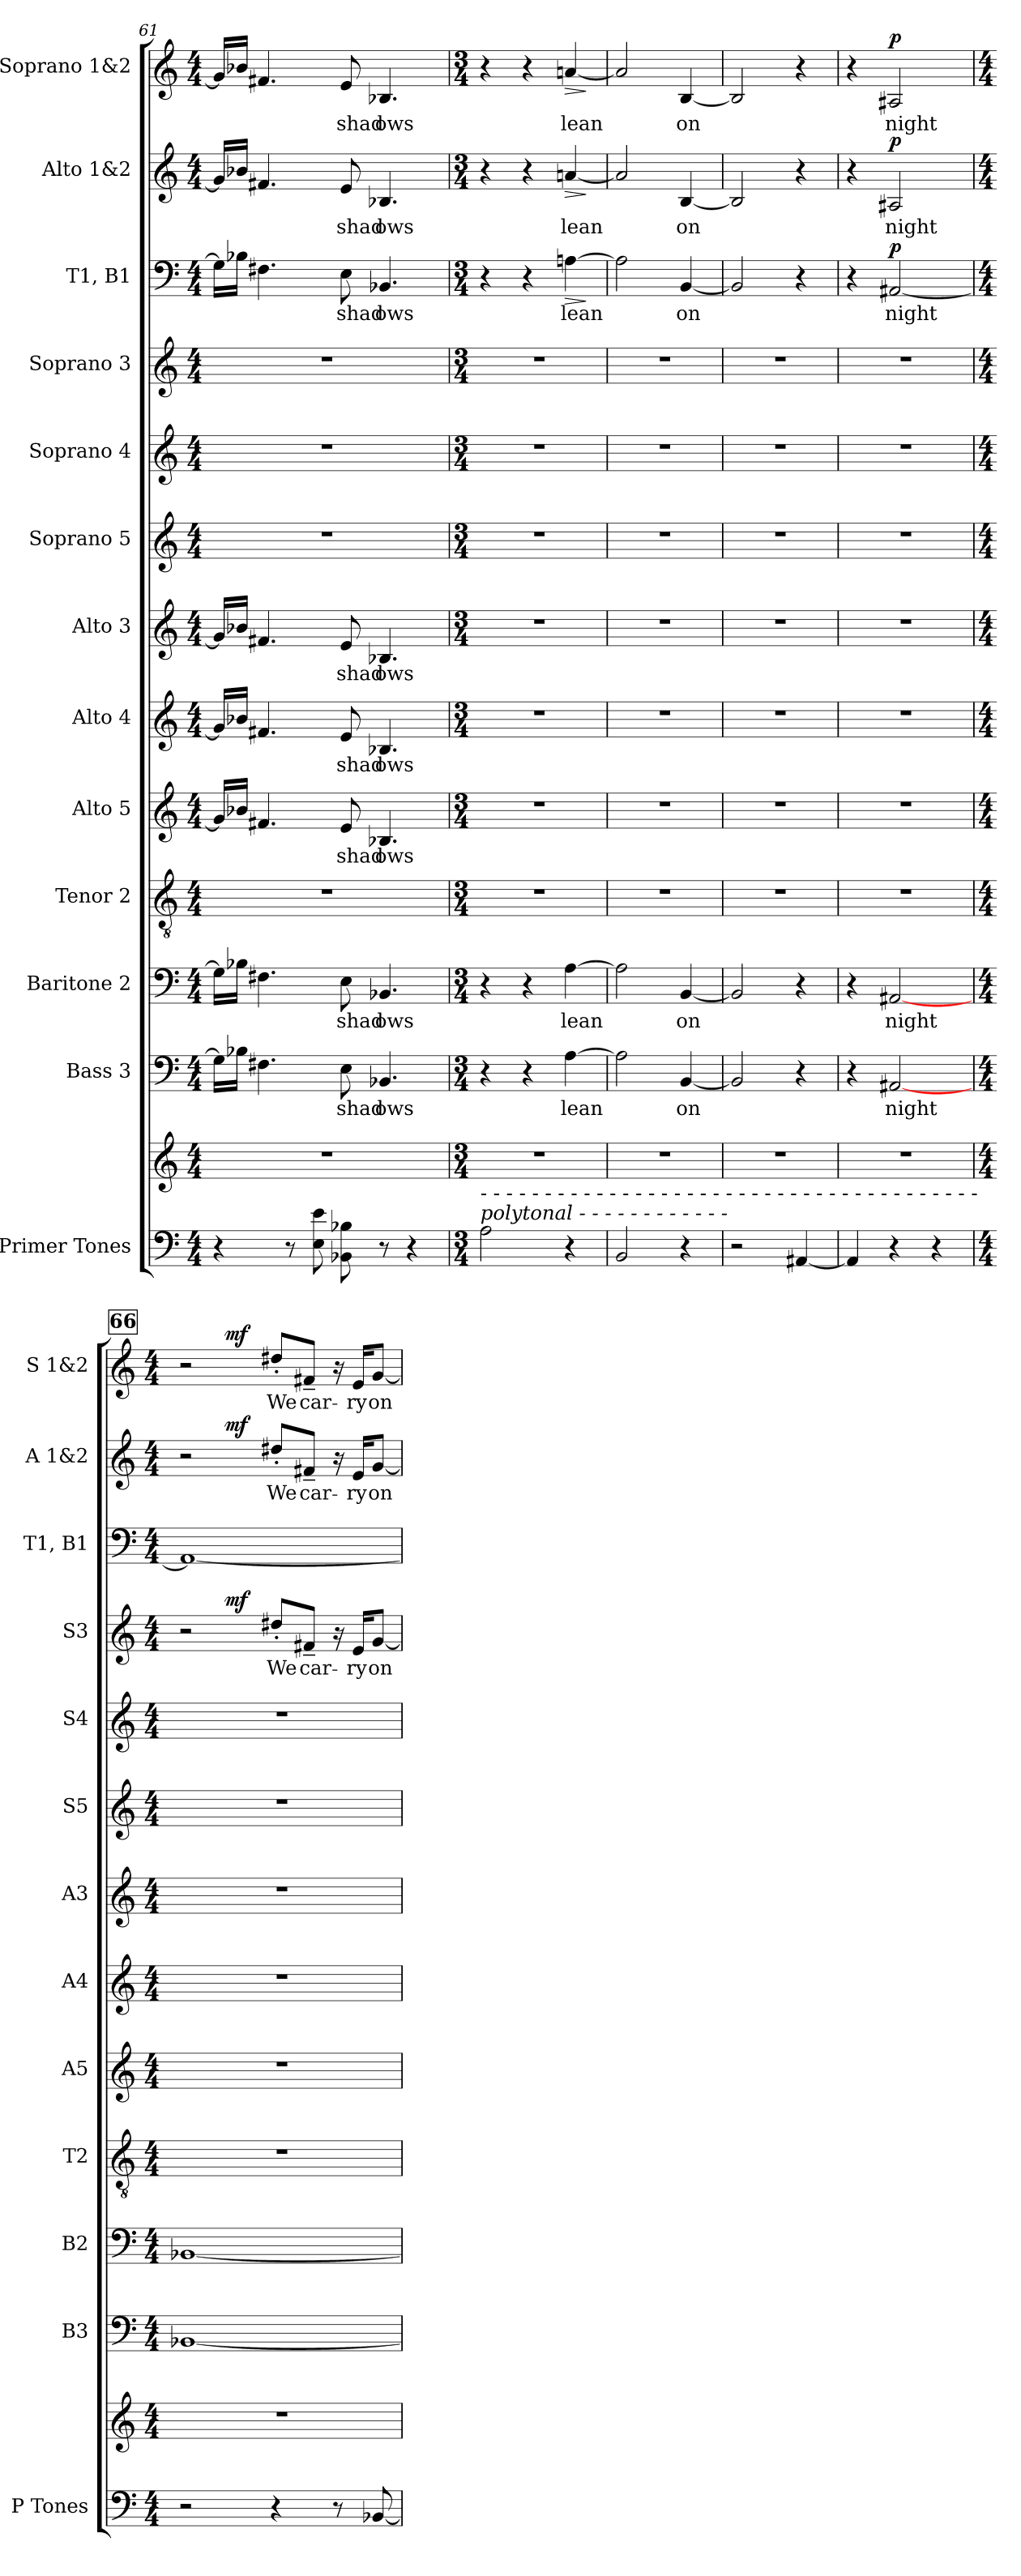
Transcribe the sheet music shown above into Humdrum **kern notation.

**kern	**kern	**kern	**text	**kern	**text	**kern	**kern	**text	**kern	**text	**kern	**text	**kern	**kern	**kern	**text	**dynam	**kern	**text	**dynam	**kern	**text	**dynam	**kern	**text	**dynam
*part13	*part13	*part12	*part12	*part11	*part11	*part10	*part9	*part9	*part8	*part8	*part7	*part7	*part6	*part5	*part4	*part4	*part4	*part3	*part3	*part3	*part2	*part2	*part2	*part1	*part1	*part1
*staff14	*staff13	*staff12	*staff12	*staff11	*staff11	*staff10	*staff9	*staff9	*staff8	*staff8	*staff7	*staff7	*staff6	*staff5	*staff4	*staff4	*staff4	*staff3	*staff3	*staff3	*staff2	*staff2	*staff2	*staff1	*staff1	*staff1
*I"Primer Tones	*	*I"Bass 3	*	*I"Baritone 2	*	*I"Tenor 2	*I"Alto 5	*	*I"Alto 4	*	*I"Alto 3	*	*I"Soprano 5	*I"Soprano 4	*I"Soprano 3	*	*	*I"T1, B1	*	*	*I"Alto 1&2	*	*	*I"Soprano 1&2	*	*
*I'P Tones	*	*I'B3	*	*I'B2	*	*I'T2	*I'A5	*	*I'A4	*	*I'A3	*	*I'S5	*I'S4	*I'S3	*	*	*I'T1, B1	*	*	*I'A 1&2	*	*	*I'S 1&2	*	*
*clefF4	*clefG2	*clefF4	*	*clefF4	*	*clefGv2	*clefG2	*	*clefG2	*	*clefG2	*	*clefG2	*clefG2	*clefG2	*	*	*clefF4	*	*	*clefG2	*	*	*clefG2	*	*
*k[]	*k[]	*k[]	*	*k[]	*	*k[]	*k[]	*	*k[]	*	*k[]	*	*k[]	*k[]	*k[]	*	*	*k[]	*	*	*k[]	*	*	*k[]	*	*
*M4/4	*M4/4	*M4/4	*	*M4/4	*	*M4/4	*M4/4	*	*M4/4	*	*M4/4	*	*M4/4	*M4/4	*M4/4	*	*	*M4/4	*	*	*M4/4	*	*	*M4/4	*	*
=61	=61	=61	=61	=61	=61	=61	=61	=61	=61	=61	=61	=61	=61	=61	=61	=61	=61	=61	=61	=61	=61	=61	=61	=61	=61	=61
4r	1r	16G\LL]	.	16G\LL]	.	1r	16g/LL]	.	16g/LL]	.	16g/LL]	.	1r	1r	1r	.	.	16G\LL]	.	.	16g/LL]	.	.	16g/LL]	.	.
.	.	16B-X\JJ	.	16B-X\JJ	.	.	16b-X/JJ	.	16b-X/JJ	.	16b-X/JJ	.	.	.	.	.	.	16B-X\JJ	.	.	16b-X/JJ	.	.	16b-X/JJ	.	.
.	.	4.F#X\	.	4.F#X\	.	.	4.f#X/	.	4.f#X/	.	4.f#X/	.	.	.	.	.	.	4.F#X\	.	.	4.f#X/	.	.	4.f#X/	.	.
8r	.	.	.	.	.	.	.	.	.	.	.	.	.	.	.	.	.	.	.	.	.	.	.	.	.	.
8E\ 8e\	.	.	.	.	.	.	.	.	.	.	.	.	.	.	.	.	.	.	.	.	.	.	.	.	.	.
!	!	!	!LO:LY:b	!	!LO:LY:b	!	!	!LO:LY:b	!	!LO:LY:b	!	!LO:LY:b	!	!	!	!	!	!	!LO:LY:b	!	!	!LO:LY:b	!	!	!LO:LY:b	!
8BB-X\ 8B-X\	.	8E\	shad	8E\	shad	.	8e/	shad	8e/	shad	8e/	shad	.	.	.	.	.	8E\	shad	.	8e/	shad	.	8e/	shad	.
!	!	!	!LO:LY:b	!	!LO:LY:b	!	!	!LO:LY:b	!	!LO:LY:b	!	!LO:LY:b	!	!	!	!	!	!	!LO:LY:b	!	!	!LO:LY:b	!	!	!LO:LY:b	!
8r	.	4.BB-X/	ows	4.BB-X/	ows	.	4.B-X/	ows	4.B-X/	ows	4.B-X/	ows	.	.	.	.	.	4.BB-X/	ows	.	4.B-X/	ows	.	4.B-X/	ows	.
4r	.	.	.	.	.	.	.	.	.	.	.	.	.	.	.	.	.	.	.	.	.	.	.	.	.	.
!!LO:PB:g=z
=62	=62	=62	=62	=62	=62	=62	=62	=62	=62	=62	=62	=62	=62	=62	=62	=62	=62	=62	=62	=62	=62	=62	=62	=62	=62	=62
*M3/4	*M3/4	*M3/4	*	*M3/4	*	*M3/4	*M3/4	*	*M3/4	*	*M3/4	*	*M3/4	*M3/4	*M3/4	*	*	*M3/4	*	*	*M3/4	*	*	*M3/4	*	*
!LO:TX:a:i:t=polytonal - - - - - - - - - - - -	!	!	!	!	!	!	!	!	!	!	!	!	!	!	!	!	!	!	!	!	!	!	!	!	!	!
!LO:TX:a:t=- - - - - - - - - - - - - - - - - - - - - - - - - - - - - - - - - - - - - - -	!	!	!	!	!	!	!	!	!	!	!	!	!	!	!	!	!	!	!	!	!	!	!	!	!	!
2A\	2.r	4r	.	4r	.	2.r	2.r	.	2.r	.	2.r	.	2.r	2.r	2.r	.	.	4r	.	.	4r	.	.	4r	.	.
.	.	4r	.	4r	.	.	.	.	.	.	.	.	.	.	.	.	.	4r	.	.	4r	.	.	4r	.	.
!	!	!	!LO:LY:b	!	!LO:LY:b	!	!	!	!	!	!	!	!	!	!	!	!	!	!LO:LY:b	!LO:HP:b	!	!LO:LY:b	!LO:HP:b	!	!LO:LY:b	!LO:HP:b
4r	.	[4A\	lean	[4A\	lean	.	.	.	.	.	.	.	.	.	.	.	.	[4Ani\	lean	>	[4ani/	lean	>	[4ani/	lean	>
.	.	.	.	.	.	.	.	.	.	.	.	.	.	.	.	.	.	.	.	]	.	.	]	.	.	]
=63	=63	=63	=63	=63	=63	=63	=63	=63	=63	=63	=63	=63	=63	=63	=63	=63	=63	=63	=63	=63	=63	=63	=63	=63	=63	=63
2BB/	2.r	2A\]	.	2A\]	.	2.r	2.r	.	2.r	.	2.r	.	2.r	2.r	2.r	.	.	2A\]	.	.	2a/]	.	.	2a/]	.	.
!	!	!	!LO:LY:b	!	!LO:LY:b	!	!	!	!	!	!	!	!	!	!	!	!	!	!LO:LY:b	!	!	!LO:LY:b	!	!	!LO:LY:b	!
4r	.	[4BB/	on	[4BB/	on	.	.	.	.	.	.	.	.	.	.	.	.	[4BB/	on	.	[4B/	on	.	[4B/	on	.
=64	=64	=64	=64	=64	=64	=64	=64	=64	=64	=64	=64	=64	=64	=64	=64	=64	=64	=64	=64	=64	=64	=64	=64	=64	=64	=64
2r	2.r	2BB/]	.	2BB/]	.	2.r	2.r	.	2.r	.	2.r	.	2.r	2.r	2.r	.	.	2BB/]	.	.	2B/]	.	.	2B/]	.	.
[4AA#X/	.	4r	.	4r	.	.	.	.	.	.	.	.	.	.	.	.	.	4r	.	.	4r	.	.	4r	.	.
=65	=65	=65	=65	=65	=65	=65	=65	=65	=65	=65	=65	=65	=65	=65	=65	=65	=65	=65	=65	=65	=65	=65	=65	=65	=65	=65
4AA#/]	2.r	4r	.	4r	.	2.r	2.r	.	2.r	.	2.r	.	2.r	2.r	2.r	.	.	4r	.	.	4r	.	.	4r	.	.
!	!	!	!LO:LY:b	!	!LO:LY:b	!	!	!	!	!	!	!	!	!	!	!	!	!	!LO:LY:b	!LO:DY:a	!	!LO:LY:b	!LO:DY:a	!	!LO:LY:b	!LO:DY:a
4r	.	[2AA#X/	night	[2AA#X/	night	.	.	.	.	.	.	.	.	.	.	.	.	[2AA#X/	night	p	2A#X/	night	p	2A#X/	night	p
4r	.	.	.	.	.	.	.	.	.	.	.	.	.	.	.	.	.	.	.	.	.	.	.	.	.	.
!!LO:REH:place=s1:a:B:fs=14:t=66
=66	=66	=66	=66	=66	=66	=66	=66	=66	=66	=66	=66	=66	=66	=66	=66	=66	=66	=66	=66	=66	=66	=66	=66	=66	=66	=66
*M4/4	*M4/4	*M4/4	*	*M4/4	*	*M4/4	*M4/4	*	*M4/4	*	*M4/4	*	*M4/4	*M4/4	*M4/4	*	*	*M4/4	*	*	*M4/4	*	*	*M4/4	*	*
*	*	*	*	*	*	*	*	*	*	*	*	*	*	*	*^	*	*	*	*	*	*^	*	*	*^	*	*
2r	1r	[1BB-X	.	[1BB-X	.	1r	1r	.	1r	.	1r	.	1r	1r	2r	4ryy	.	.	1AA#_	.	.	2r	4ryy	.	.	2r	4ryy	.	.
!	!	!	!	!	!	!	!	!	!	!	!	!	!	!	!	!	!	!LO:DY:a	!	!	!	!	!	!	!LO:DY:a	!	!	!	!LO:DY:a
.	.	.	.	.	.	.	.	.	.	.	.	.	.	.	.	2.ryy	.	mf	.	.	.	.	2.ryy	.	mf	.	2.ryy	.	mf
!	!	!	!	!	!	!	!	!	!	!	!	!	!	!	!	!	!LO:LY:b	!	!	!	!	!	!	!LO:LY:b	!	!	!	!LO:LY:b	!
4r	.	.	.	.	.	.	.	.	.	.	.	.	.	.	8dd#X'</L	.	We	.	.	.	.	8dd#X'</L	.	We	.	8dd#X'</L	.	We	.
!	!	!	!	!	!	!	!	!	!	!	!	!	!	!	!	!	!LO:LY:b	!	!	!	!	!	!	!LO:LY:b	!	!	!	!LO:LY:b	!
.	.	.	.	.	.	.	.	.	.	.	.	.	.	.	8f#X~</J	.	car-	.	.	.	.	8f#X~</J	.	car-	.	8f#X~</J	.	car-	.
8r	.	.	.	.	.	.	.	.	.	.	.	.	.	.	16r	.	.	.	.	.	.	16r	.	.	.	16r	.	.	.
!	!	!	!	!	!	!	!	!	!	!	!	!	!	!	!	!	!LO:LY:b	!	!	!	!	!	!	!LO:LY:b	!	!	!	!LO:LY:b	!
.	.	.	.	.	.	.	.	.	.	.	.	.	.	.	16e/KL	.	-ry	.	.	.	.	16e/KL	.	-ry	.	16e/KL	.	-ry	.
!	!	!	!	!	!	!	!	!	!	!	!	!	!	!	!	!	!LO:LY:b	!	!	!	!	!	!	!LO:LY:b	!	!	!	!LO:LY:b	!
[8BB-X/	.	.	.	.	.	.	.	.	.	.	.	.	.	.	[8g/J	.	on	.	.	.	.	[8g/J	.	on	.	[8g/J	.	on	.
*	*	*	*	*	*	*	*	*	*	*	*	*	*	*	*	*	*	*	*	*	*	*v	*v	*	*	*	*	*	*
*	*	*	*	*	*	*	*	*	*	*	*	*	*	*	*v	*v	*	*	*	*	*	*	*	*	*v	*v	*	*
=	=	=	=	=	=	=	=	=	=	=	=	=	=	=	=	=	=	=	=	=	=	=	=	=	=	=
*-	*-	*-	*-	*-	*-	*-	*-	*-	*-	*-	*-	*-	*-	*-	*-	*-	*-	*-	*-	*-	*-	*-	*-	*-	*-	*-
